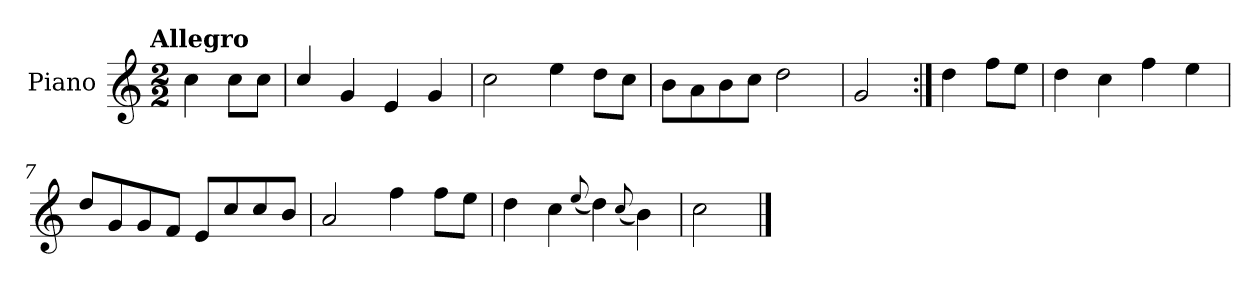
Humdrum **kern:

**kern
*part1
*staff1
*I"Piano
*I'Pno.
*clefG2
*k[]
!!LO:TX:omd:t=Allegro
*M2/2
*MM144
=
4cc\
8cc\L
8cc\J
=1
4cc/
4g/
4e/
4g/
=2
2cc\
4ee\
8dd\L
8cc\J
=3
8b\L
8a\
8b\
8cc\J
2dd\
=4
2g/
=5:|!
4dd\
8ff\L
8ee\J
!!LO:LB:g=z
=6
4dd\
4cc\
4ff\
4ee\
=7
8dd/L
8g/
8g/
8f/J
8e/L
8cc/
8cc/
8b/J
=8
2a/
4ff\
8ff\L
8ee\J
=9
4dd\
4cc\
(<8qqee/
4dd\)
(<8qqcc/
4b\)
=10
2cc\
==
*-
